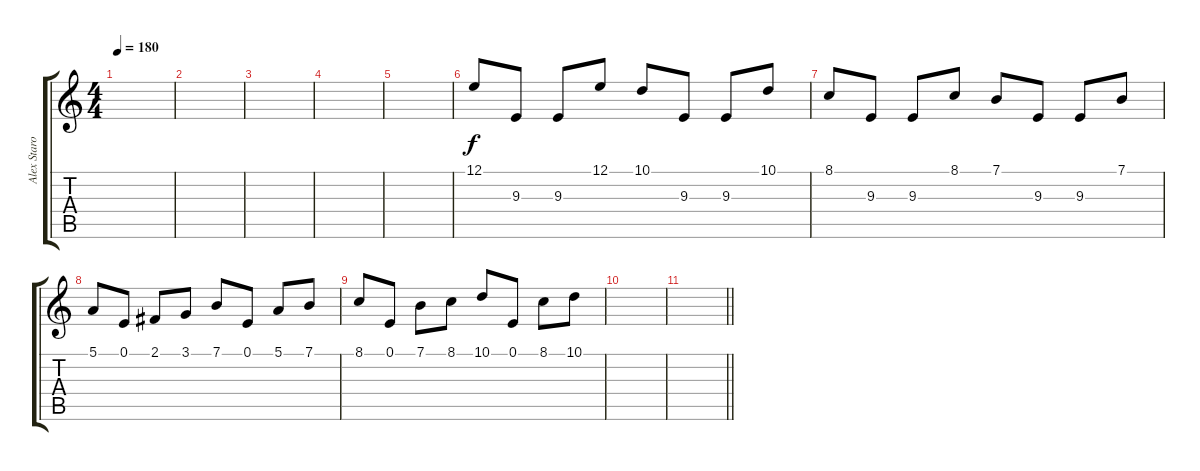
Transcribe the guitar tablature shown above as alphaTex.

\track ("Alex Staropoli" "Alex Staro") {instrument harpsichord}
\staff {score tabs}
\tuning (E4 B3 G3 D3 A2 E2) {hide}
\ts (4 4)
\tempo 180
\clef g2
\ks c
|
|
|
|
|
12.1.8 9.3.8 9.3.8 12.1.8 10.1.8 9.3.8 9.3.8 10.1.8 |
8.1.8 9.3.8 9.3.8 8.1.8 7.1.8 9.3.8 9.3.8 7.1.8 |
5.1.8 0.1.8 2.1.8 3.1.8 7.1.8 0.1.8 5.1.8 7.1.8 |
8.1.8 0.1.8 7.1.8 8.1.8 10.1.8 0.1.8 8.1.8 10.1.8 |
|
\barLineRight lightlight
